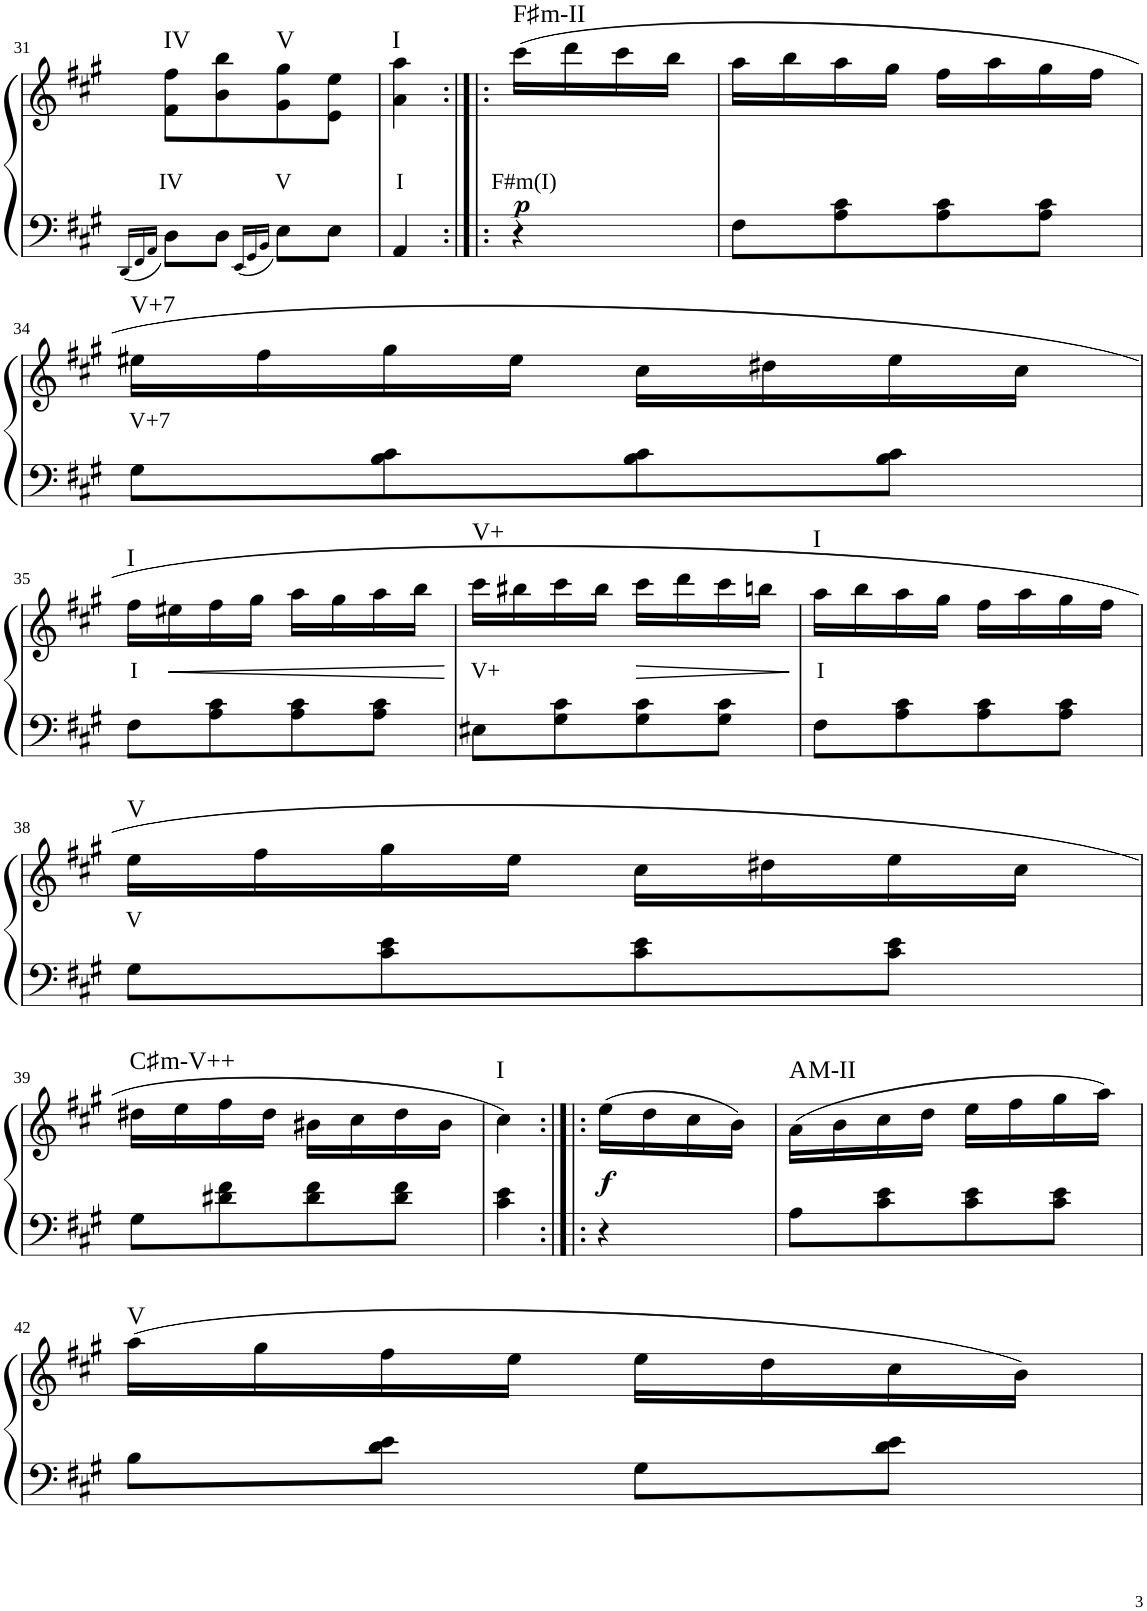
**kern	**kern	**text	**dynam	**harte
*part1	*part1	*part1	*part1	*part1
*staff2	*staff1	*staff1	*staff1/2	*
*I"Piano	*	*	*	*
*I'Pno	*	*	*	*
!!LO:PB:g=z
*clefF4	*clefG2	*	*	*
*k[f#c#g#]	*k[f#c#g#]	*	*	*
*M2/4	*M2/4	*	*	*
=31	=31	=31	=31	=31
16qDD/LL	.	.	.	.
16qFF#/	.	.	.	.
16qAA/JJ	.	.	.	.
!	!	!LO:LY:b	!	!LO:H:kt=IV
8D\L	8f#\ 8ff#\L	IV	.	N
8D\J	8b\ 8bb\	.	.	.
16qEE/LL	.	.	.	.
16qGG#/	.	.	.	.
16qBB/JJ	.	.	.	.
!	!	!LO:LY:b	!	!LO:H:kt=V
8E\L	8g#\ 8gg#\	V	.	N
8E\J	8e\ 8ee\J	.	.	.
=32	=32	=32	=32	=32
!	!	!LO:LY:b	!	!LO:H:kt=I
4AA/	4a\ 4aa\	I	.	N
=32:|!|:	=32:|!|:	=32:|!|:	=32:|!|:	=32:|!|:
!	!	!LO:LY:b	!LO:DY:b	!LO:H:kt=m
4r	(16ccc#\LL	F#m(I)	p	F#:min
.	16ddd\	.	.	.
.	16ccc#\	.	.	.
.	16bb\JJ	.	.	.
=33	=33	=33	=33	=33
8F#\L	16aa\LL	.	.	.
.	16bb\	.	.	.
8A\ 8c#\	16aa\	.	.	.
.	16gg#\JJ	.	.	.
8A\ 8c#\	16ff#\LL	.	.	.
.	16aa\	.	.	.
8A\ 8c#\J	16gg#\	.	.	.
.	16ff#\JJ	.	.	.
!!LO:LB:g=z
=34	=34	=34	=34	=34
!	!	!LO:LY:b	!	!LO:H:kt=V+7
8G#\L	16ee#X\LL	V+7	.	N
.	16ff#\	.	.	.
8B\ 8c#\	16gg#\	.	.	.
.	16ee#\JJ	.	.	.
8B\ 8c#\	16cc#\LL	.	.	.
.	16dd#X\	.	.	.
8B\ 8c#\J	16ee#\	.	.	.
.	16cc#\JJ	.	.	.
!!LO:LB:g=z
=35	=35	=35	=35	=35
!	!	!LO:LY:b	!	!LO:H:kt=I
8F#\L	16ff#\LL	I	.	N
!	!	!	!LO:HP:b	!
.	16ee#X\	.	<	.
8A\ 8c#\	16ff#\	.	.	.
.	16gg#\JJ	.	.	.
8A\ 8c#\	16aa\LL	.	.	.
.	16gg#\	.	.	.
8A\ 8c#\J	16aa\	.	.	.
.	16bb\JJ	.	.	.
.	.	.	[	.
=36	=36	=36	=36	=36
!	!	!LO:LY:b	!	!LO:H:kt=V+
8E#X\L	16ccc#\LL	V+	.	N
.	16bb#X\	.	.	.
8G#\ 8c#\	16ccc#\	.	.	.
.	16bb#\JJ	.	.	.
!	!	!	!LO:HP:b	!
8G#\ 8c#\	16ccc#\LL	.	>	.
.	16ddd\	.	.	.
8G#\ 8c#\J	16ccc#\	.	.	.
.	16bbn\JJ	.	.	.
.	.	.	]	.
=37	=37	=37	=37	=37
!	!	!LO:LY:b	!	!LO:H:kt=I
8F#\L	16aa\LL	I	.	N
.	16bb\	.	.	.
8A\ 8c#\	16aa\	.	.	.
.	16gg#\JJ	.	.	.
8A\ 8c#\	16ff#\LL	.	.	.
.	16aa\	.	.	.
8A\ 8c#\J	16gg#\	.	.	.
.	16ff#\JJ	.	.	.
!!LO:LB:g=z
=38	=38	=38	=38	=38
!	!	!LO:LY:b	!	!LO:H:kt=V
8G#\L	16ee\LL	V	.	N
.	16ff#\	.	.	.
8c#\ 8e\	16gg#\	.	.	.
.	16ee\JJ	.	.	.
8c#\ 8e\	16cc#\LL	.	.	.
.	16dd#X\	.	.	.
8c#\ 8e\J	16ee\	.	.	.
.	16cc#\JJ	.	.	.
!!LO:LB:g=z
=39	=39	=39	=39	=39
!	!	!	!	!LO:H:kt=m
8G#\L	16dd#X\LL	.	.	C#:(b3,#5)
.	16ee\	.	.	.
8d#X\ 8f#\	16ff#\	.	.	.
.	16dd#\JJ	.	.	.
8d#\ 8f#\	16b#X\LL	.	.	.
.	16cc#\	.	.	.
8d#\ 8f#\J	16dd#\	.	.	.
.	16b#\JJ	.	.	.
=40	=40	=40	=40	=40
!	!	!	!	!LO:H:kt=I
4c#\ 4e\	4cc#\)	.	.	N
=40:|!|:	=40:|!|:	=40:|!|:	=40:|!|:	=40:|!|:
!	!	!	!LO:DY:b	!
4r	(16ee\LL	.	f	.
.	16dd\	.	.	.
.	16cc#\	.	.	.
.	16b\JJ)	.	.	.
=41	=41	=41	=41	=41
!	!	!	!	!LO:H:kt=M
8A\L	(16a\LL	.	.	A:maj
.	16b\	.	.	.
8c#\ 8e\	16cc#\	.	.	.
.	16dd\JJ	.	.	.
8c#\ 8e\	16ee\LL	.	.	.
.	16ff#\	.	.	.
8c#\ 8e\J	16gg#\	.	.	.
.	16aa\JJ)	.	.	.
!!LO:LB:g=z
=42	=42	=42	=42	=42
!	!	!	!	!LO:H:kt=V
8B\L	(16aa\LL	.	.	N
.	16gg#\	.	.	.
8d\ 8e\J	16ff#\	.	.	.
.	16ee\JJ	.	.	.
8G#\L	16ee\LL	.	.	.
.	16dd\	.	.	.
8d\ 8e\J	16cc#\	.	.	.
.	16b\JJ)	.	.	.
=	=	=	=	=
*-	*-	*-	*-	*-
